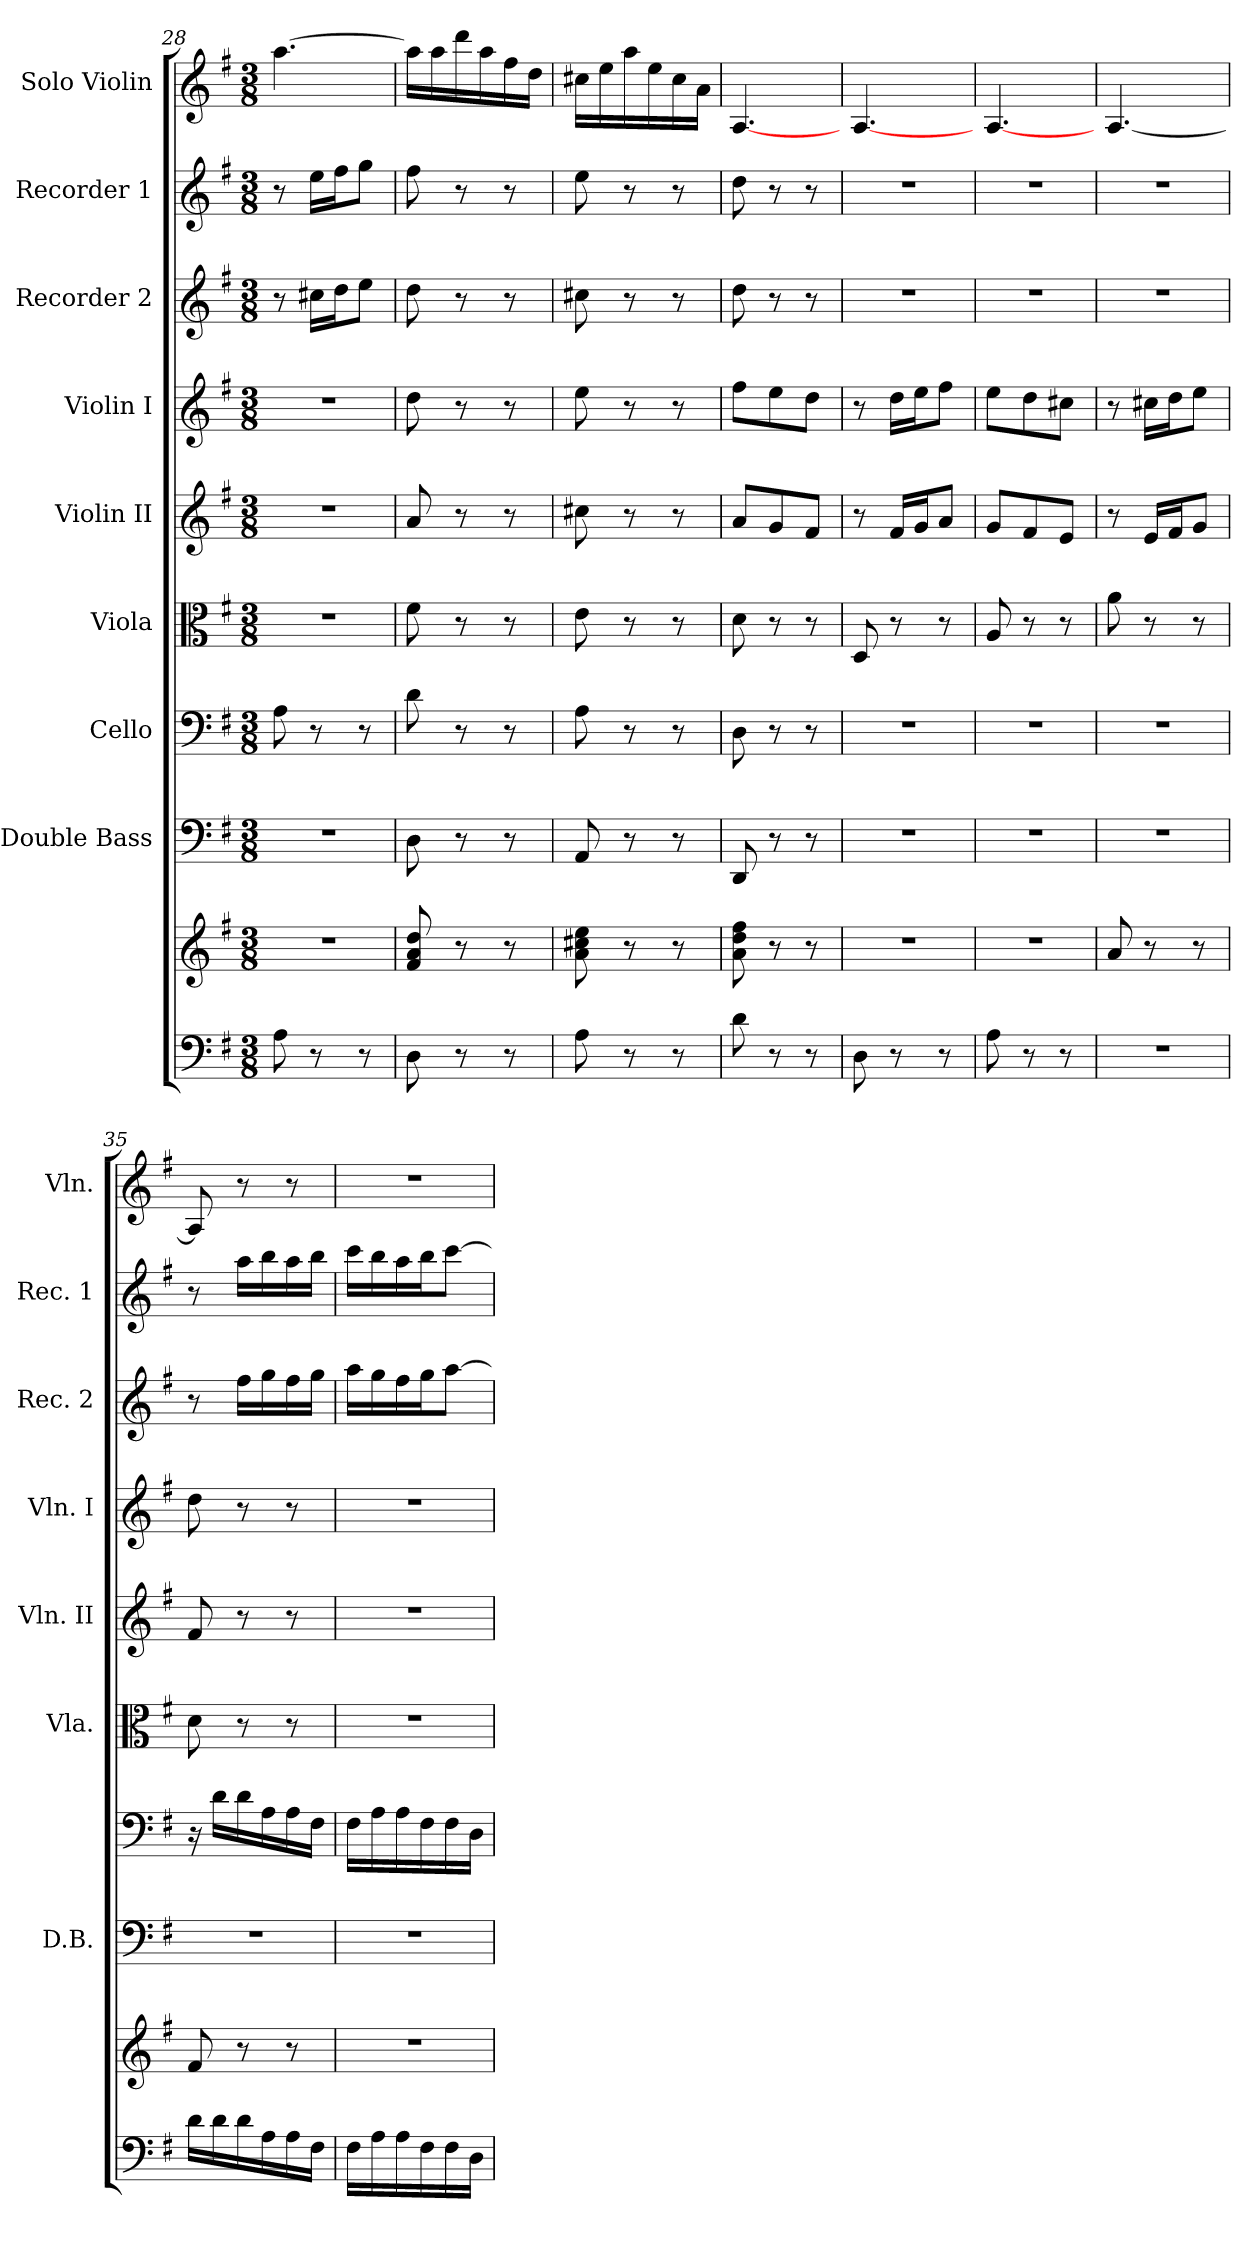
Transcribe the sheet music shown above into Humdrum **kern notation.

**kern	**kern	**kern	**kern	**kern	**kern	**kern	**kern	**kern	**kern
*part9	*part9	*part8	*part7	*part6	*part5	*part4	*part3	*part2	*part1
*staff10	*staff9	*staff8	*staff7	*staff6	*staff5	*staff4	*staff3	*staff2	*staff1
*	*	*I"Double Bass	*I"Cello	*I"Viola	*I"Violin II	*I"Violin I	*I"Recorder 2	*I"Recorder 1	*I"Solo Violin
*	*	*I'D.B.	*	*I'Vla.	*I'Vln. II	*I'Vln. I	*I'Rec. 2	*I'Rec. 1	*I'Vln.
*clefF4	*clefG2	*clefF4	*clefF4	*clefC3	*clefG2	*clefG2	*clefG2	*clefG2	*clefG2
*	*	*ITrd7c12	*	*	*	*	*	*	*
*k[f#]	*k[f#]	*k[f#]	*k[f#]	*k[f#]	*k[f#]	*k[f#]	*k[f#]	*k[f#]	*k[f#]
*G:	*G:	*G:	*G:	*G:	*G:	*G:	*G:	*G:	*G:
*M3/8	*M3/8	*M3/8	*M3/8	*M3/8	*M3/8	*M3/8	*M3/8	*M3/8	*M3/8
=28	=28	=28	=28	=28	=28	=28	=28	=28	=28
8A\	4.r	4.r	8A\	4.r	4.r	4.r	8r	8r	[4.aa\
8r	.	.	8r	.	.	.	16cc#X\LL	16ee\LL	.
.	.	.	.	.	.	.	16dd\J	16ff#\J	.
8r	.	.	8r	.	.	.	8ee\J	8gg\J	.
=29	=29	=29	=29	=29	=29	=29	=29	=29	=29
8D\	8f#/ 8a/ 8dd/	8DD\	8d\	8f#\	8a/	8dd\	8dd\	8ff#\	16aa\LL]
.	.	.	.	.	.	.	.	.	16aa\
8r	8r	8r	8r	8r	8r	8r	8r	8r	16ddd\
.	.	.	.	.	.	.	.	.	16aa\
8r	8r	8r	8r	8r	8r	8r	8r	8r	16ff#\
.	.	.	.	.	.	.	.	.	16dd\JJ
=30	=30	=30	=30	=30	=30	=30	=30	=30	=30
8A\	8a\ 8cc#X\ 8ee\	8AAA/	8A\	8e\	8cc#X\	8ee\	8cc#X\	8ee\	16cc#X\LL
.	.	.	.	.	.	.	.	.	16ee\
8r	8r	8r	8r	8r	8r	8r	8r	8r	16aa\
.	.	.	.	.	.	.	.	.	16ee\
8r	8r	8r	8r	8r	8r	8r	8r	8r	16cc#\
.	.	.	.	.	.	.	.	.	16a\JJ
=31	=31	=31	=31	=31	=31	=31	=31	=31	=31
8d\	8a\ 8dd\ 8ff#\	8DDD/	8D\	8d\	8a/L	8ff#\L	8dd\	8dd\	[4.A/
8r	8r	8r	8r	8r	8g/	8ee\	8r	8r	.
8r	8r	8r	8r	8r	8f#/J	8dd\J	8r	8r	.
=32	=32	=32	=32	=32	=32	=32	=32	=32	=32
8D\	4.r	4.r	4.r	8D/	8r	8r	4.r	4.r	[4.A/
8r	.	.	.	8r	16f#/LL	16dd\LL	.	.	.
.	.	.	.	.	16g/J	16ee\J	.	.	.
8r	.	.	.	8r	8a/J	8ff#\J	.	.	.
=33	=33	=33	=33	=33	=33	=33	=33	=33	=33
8A\	4.r	4.r	4.r	8A/	8g/L	8ee\L	4.r	4.r	[4.A/
8r	.	.	.	8r	8f#/	8dd\	.	.	.
8r	.	.	.	8r	8e/J	8cc#X\J	.	.	.
=34	=34	=34	=34	=34	=34	=34	=34	=34	=34
4.r	8a/	4.r	4.r	8a\	8r	8r	4.r	4.r	[4.A/
.	8r	.	.	8r	16e/LL	16cc#X\LL	.	.	.
.	.	.	.	.	16f#/J	16dd\J	.	.	.
.	8r	.	.	8r	8g/J	8ee\J	.	.	.
=35	=35	=35	=35	=35	=35	=35	=35	=35	=35
16d\LL	8f#/	4.r	16r	8d\	8f#/	8dd\	8r	8r	8A/]
16d\	.	.	16d\LL	.	.	.	.	.	.
16d\	8r	.	16d\	8r	8r	8r	16ff#\LL	16aa\LL	8r
16A\	.	.	16A\	.	.	.	16gg\	16bb\	.
16A\	8r	.	16A\	8r	8r	8r	16ff#\	16aa\	8r
16F#\JJ	.	.	16F#\JJ	.	.	.	16gg\JJ	16bb\JJ	.
=36	=36	=36	=36	=36	=36	=36	=36	=36	=36
16F#\LL	4.r	4.r	16F#\LL	4.r	4.r	4.r	16aa\LL	16ccc\LL	4.r
16A\	.	.	16A\	.	.	.	16gg\	16bb\	.
16A\	.	.	16A\	.	.	.	16ff#\	16aa\	.
16F#\	.	.	16F#\	.	.	.	16gg\J	16bb\J	.
16F#\	.	.	16F#\	.	.	.	[8aa\J	[8ccc\J	.
16D\JJ	.	.	16D\JJ	.	.	.	.	.	.
=	=	=	=	=	=	=	=	=	=
*-	*-	*-	*-	*-	*-	*-	*-	*-	*-
